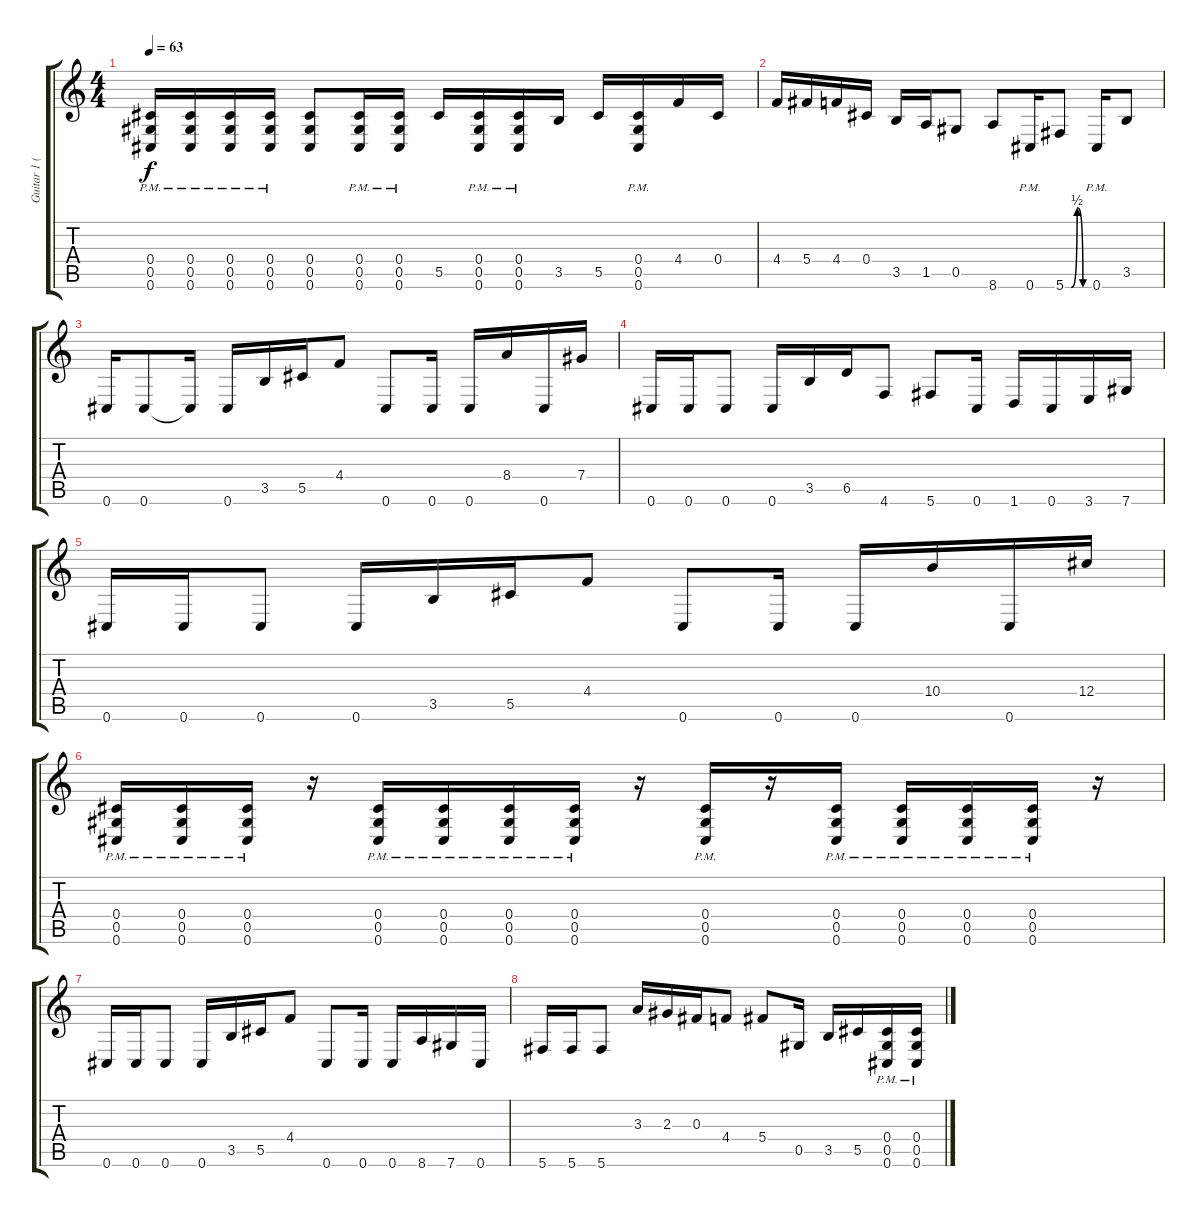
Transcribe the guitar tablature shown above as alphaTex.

\track ("Guitar 1 (Drop C#)" "Guitar 1 (") {instrument distortionguitar}
\staff {score tabs}
\tuning (Eb4 Bb3 Gb3 Db3 Ab2 Db2) {hide}
\ts (4 4)
\tempo 63
\clef g2
\ks c
(0.4{pm} 0.5{pm} 0.6{pm}).16{dy f} (0.4{pm} 0.5{pm} 0.6{pm}).16 (0.4{pm} 0.5{pm} 0.6{pm}).16 (0.4{pm} 0.5{pm} 0.6{pm}).16 (0.4 0.5 0.6).8 (0.4{pm} 0.5{pm} 0.6{pm}).16 (0.4{pm} 0.5{pm} 0.6{pm}).16 5.5.16 (0.4{pm} 0.5{pm} 0.6{pm}).16 (0.4{pm} 0.5{pm} 0.6{pm}).16 3.5.16 5.5.16 (0.4{pm} 0.5{pm} 0.6{pm}).16 4.4.16 0.4.16 |
4.4.16 5.4.16 4.4.16 0.4.16 3.5.16 1.5.16 0.5.8 8.6.8 0.6{pm}.16 5.6{be (custom 0 0 15 0 30 2 45 0 60 0)}.8 0.6{pm}.16 3.5.8 |
0.6.16 0.6.8 0.6{t}.16 0.6.16 3.5.16 5.5.16 4.4.8 0.6.8 0.6.16 0.6.16 8.4.16 0.6.16 7.4.16 |
0.6.16 0.6.16 0.6.8 0.6.16 3.5.16 6.5.16 4.6.8 5.6.8 0.6.16 1.6.16 0.6.16 3.6.16 7.6.16 |
0.6.16 0.6.16 0.6.8 0.6.16 3.5.16 5.5.16 4.4.8 0.6.8 0.6.16 0.6.16 10.4.16 0.6.16 12.4.16 |
(0.4{pm} 0.5{pm} 0.6{pm}).16 (0.4{pm} 0.5{pm} 0.6{pm}).16 (0.4{pm} 0.5{pm} 0.6{pm}).16 r.16 (0.4{pm} 0.5{pm} 0.6{pm}).16 (0.4{pm} 0.5{pm} 0.6{pm}).16 (0.4{pm} 0.5{pm} 0.6{pm}).16 (0.4{pm} 0.5{pm} 0.6{pm}).16 r.16 (0.4{pm} 0.5{pm} 0.6{pm}).16 r.16 (0.4{pm} 0.5{pm} 0.6{pm}).16 (0.4{pm} 0.5{pm} 0.6{pm}).16 (0.4{pm} 0.5{pm} 0.6{pm}).16 (0.4{pm} 0.5{pm} 0.6{pm}).16 r.16 |
0.6.16 0.6.16 0.6.8 0.6.16 3.5.16 5.5.16 4.4.8 0.6.8 0.6.16 0.6.16 8.6.16 7.6.16 0.6.16 |
5.6.16 5.6.16 5.6.8 3.3.16 2.3.16 0.3.16 4.4.8 5.4.8 0.5.16 3.5.16 5.5.16 (0.4{pm} 0.5{pm} 0.6{pm}).16 (0.4{pm} 0.5{pm} 0.6{pm}).16
